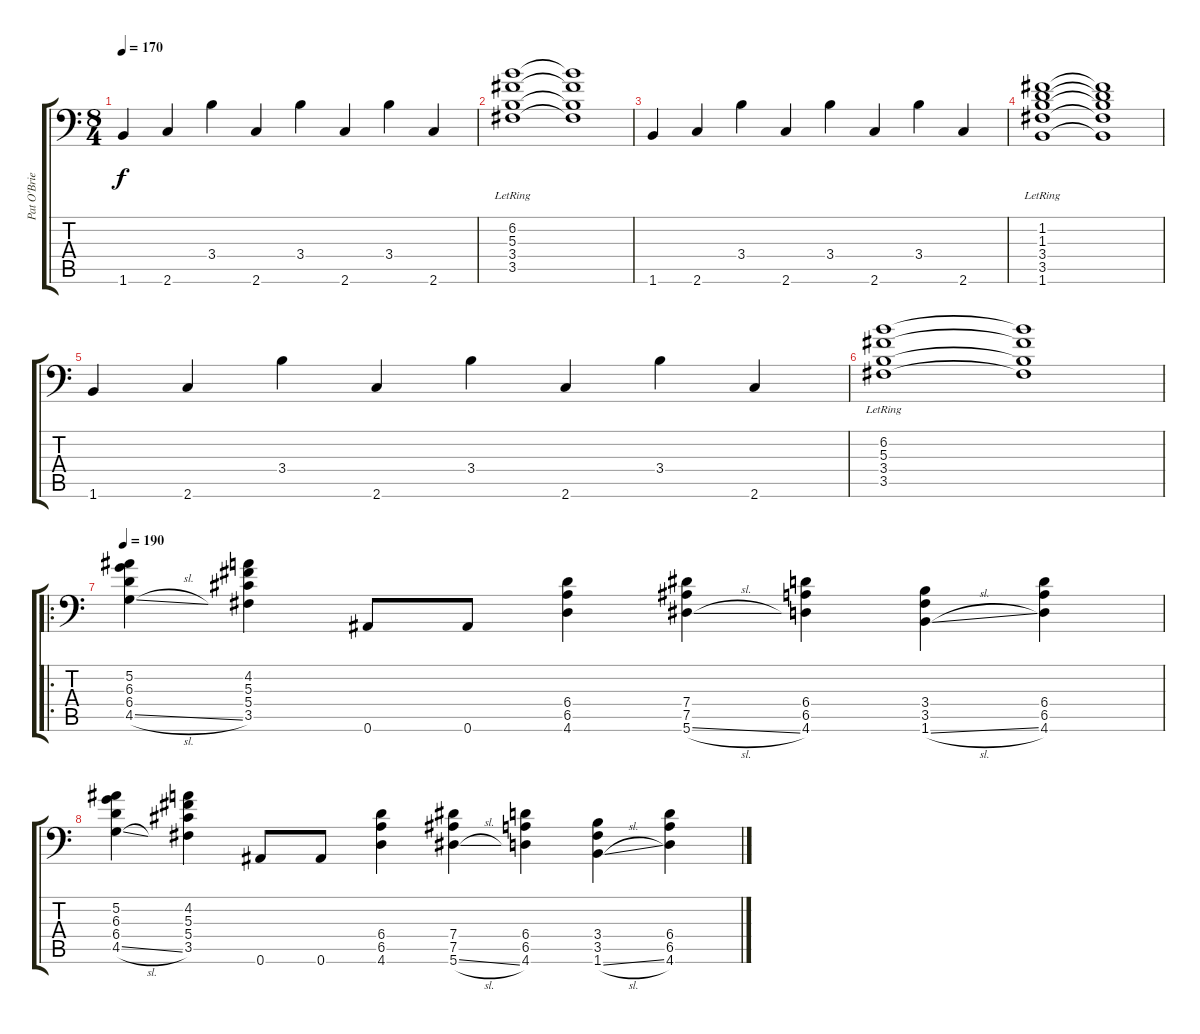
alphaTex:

\track ("Pat O'Brien" "Pat O'Brie") {instrument distortionguitar}
\staff {score tabs}
\tuning (Bb3 F3 Db3 Ab2 Eb2 Bb1) {hide}
\ts (8 4)
\tempo 170
\clef f4
\ks c
1.6.4{dy f} 2.6.4 3.4.4 2.6.4 3.4.4 2.6.4 3.4.4 2.6.4 |
(6.2 5.3{lr} 3.4 3.5{lr}).1 (6.2{t} 5.3{t} 3.4{t} 3.5{t}).1 |
1.6.4 2.6.4 3.4.4 2.6.4 3.4.4 2.6.4 3.4.4 2.6.4 |
(1.2 1.3{lr} 3.4 3.5{lr} 1.6).1 (1.2{t} 1.3{t} 3.4{t} 3.5{t} 1.6{t}).1 |
1.6.4 2.6.4 3.4.4 2.6.4 3.4.4 2.6.4 3.4.4 2.6.4 |
(6.2 5.3{lr} 3.4 3.5{lr}).1 (6.2{t} 5.3{t} 3.4{t} 3.5{t}).1 |
\ro
\tempo 190
(5.2 6.3 6.4 4.5{sl}).4 (4.2 5.3 5.4 3.5).4 0.6.8 0.6.8 (6.4 6.5 4.6).4 (7.4 7.5 5.6{sl}).4 (6.4 6.5 4.6).4 (3.4 3.5 1.6{sl}).4 (6.4 6.5 4.6).4 |
(5.2 6.3 6.4 4.5{sl}).4 (4.2 5.3 5.4 3.5).4 0.6.8 0.6.8 (6.4 6.5 4.6).4 (7.4 7.5 5.6{sl}).4 (6.4 6.5 4.6).4 (3.4 3.5 1.6{sl}).4 (6.4 6.5 4.6).4
